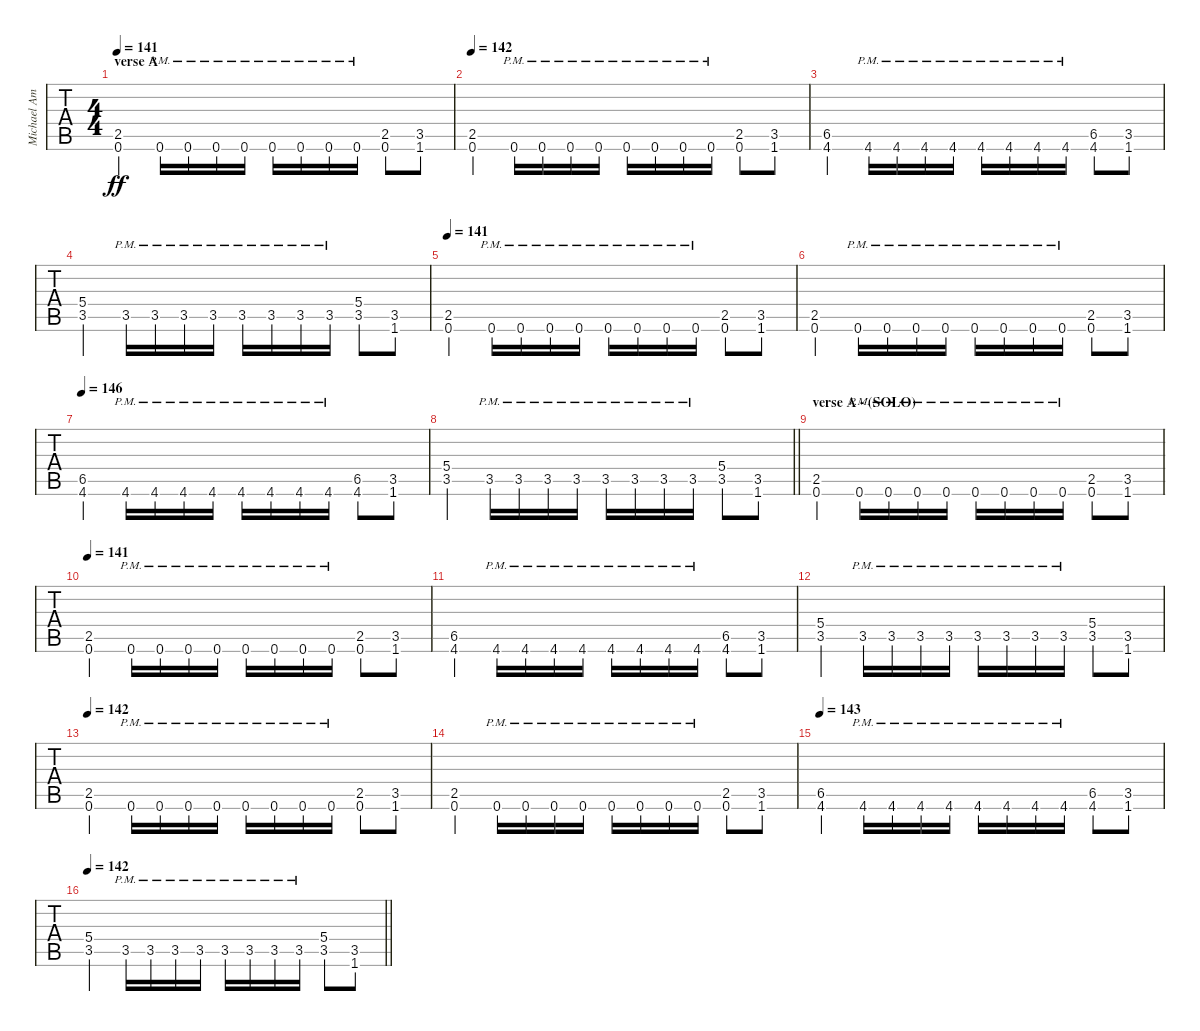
\track ("Michael Amott" "Michael Am") {instrument distortionguitar}
\staff {tabs}
\tuning (B3 Gb3 D3 A2 E2 B1) {hide}
\ts (4 4)
\section ("" "verse A")
\tempo 141
\clef g2
\ks c
(2.5 0.6).4{dy ff} 0.6{pm}.16 0.6{pm}.16 0.6{pm}.16 0.6{pm}.16 0.6{pm}.16 0.6{pm}.16 0.6{pm}.16 0.6{pm}.16 (2.5 0.6).8 (3.5 1.6).8 |
\tempo 142
(2.5 0.6).4 0.6{pm}.16 0.6{pm}.16 0.6{pm}.16 0.6{pm}.16 0.6{pm}.16 0.6{pm}.16 0.6{pm}.16 0.6{pm}.16 (2.5 0.6).8 (3.5 1.6).8 |
(6.5 4.6).4 4.6{pm}.16 4.6{pm}.16 4.6{pm}.16 4.6{pm}.16 4.6{pm}.16 4.6{pm}.16 4.6{pm}.16 4.6{pm}.16 (6.5 4.6).8 (3.5 1.6).8 |
(5.4 3.5).4 3.5{pm}.16 3.5{pm}.16 3.5{pm}.16 3.5{pm}.16 3.5{pm}.16 3.5{pm}.16 3.5{pm}.16 3.5{pm}.16 (5.4 3.5).8 (3.5 1.6).8 |
\tempo 141
(2.5 0.6).4 0.6{pm}.16 0.6{pm}.16 0.6{pm}.16 0.6{pm}.16 0.6{pm}.16 0.6{pm}.16 0.6{pm}.16 0.6{pm}.16 (2.5 0.6).8 (3.5 1.6).8 |
(2.5 0.6).4 0.6{pm}.16 0.6{pm}.16 0.6{pm}.16 0.6{pm}.16 0.6{pm}.16 0.6{pm}.16 0.6{pm}.16 0.6{pm}.16 (2.5 0.6).8 (3.5 1.6).8 |
\tempo 146
(6.5 4.6).4 4.6{pm}.16 4.6{pm}.16 4.6{pm}.16 4.6{pm}.16 4.6{pm}.16 4.6{pm}.16 4.6{pm}.16 4.6{pm}.16 (6.5 4.6).8 (3.5 1.6).8 |
\barLineRight lightlight
(5.4 3.5).4 3.5{pm}.16 3.5{pm}.16 3.5{pm}.16 3.5{pm}.16 3.5{pm}.16 3.5{pm}.16 3.5{pm}.16 3.5{pm}.16 (5.4 3.5).8 (3.5 1.6).8 |
\section ("" "verse A - (SOLO)")
(2.5 0.6).4 0.6{pm}.16 0.6{pm}.16 0.6{pm}.16 0.6{pm}.16 0.6{pm}.16 0.6{pm}.16 0.6{pm}.16 0.6{pm}.16 (2.5 0.6).8 (3.5 1.6).8 |
\tempo 141
(2.5 0.6).4 0.6{pm}.16 0.6{pm}.16 0.6{pm}.16 0.6{pm}.16 0.6{pm}.16 0.6{pm}.16 0.6{pm}.16 0.6{pm}.16 (2.5 0.6).8 (3.5 1.6).8 |
(6.5 4.6).4 4.6{pm}.16 4.6{pm}.16 4.6{pm}.16 4.6{pm}.16 4.6{pm}.16 4.6{pm}.16 4.6{pm}.16 4.6{pm}.16 (6.5 4.6).8 (3.5 1.6).8 |
(5.4 3.5).4 3.5{pm}.16 3.5{pm}.16 3.5{pm}.16 3.5{pm}.16 3.5{pm}.16 3.5{pm}.16 3.5{pm}.16 3.5{pm}.16 (5.4 3.5).8 (3.5 1.6).8 |
\tempo 142
(2.5 0.6).4 0.6{pm}.16 0.6{pm}.16 0.6{pm}.16 0.6{pm}.16 0.6{pm}.16 0.6{pm}.16 0.6{pm}.16 0.6{pm}.16 (2.5 0.6).8 (3.5 1.6).8 |
(2.5 0.6).4 0.6{pm}.16 0.6{pm}.16 0.6{pm}.16 0.6{pm}.16 0.6{pm}.16 0.6{pm}.16 0.6{pm}.16 0.6{pm}.16 (2.5 0.6).8 (3.5 1.6).8 |
\tempo 143
(6.5 4.6).4 4.6{pm}.16 4.6{pm}.16 4.6{pm}.16 4.6{pm}.16 4.6{pm}.16 4.6{pm}.16 4.6{pm}.16 4.6{pm}.16 (6.5 4.6).8 (3.5 1.6).8 |
\tempo 142
\barLineRight lightlight
(5.4 3.5).4 3.5{pm}.16 3.5{pm}.16 3.5{pm}.16 3.5{pm}.16 3.5{pm}.16 3.5{pm}.16 3.5{pm}.16 3.5{pm}.16 (5.4 3.5).8 (3.5 1.6).8
